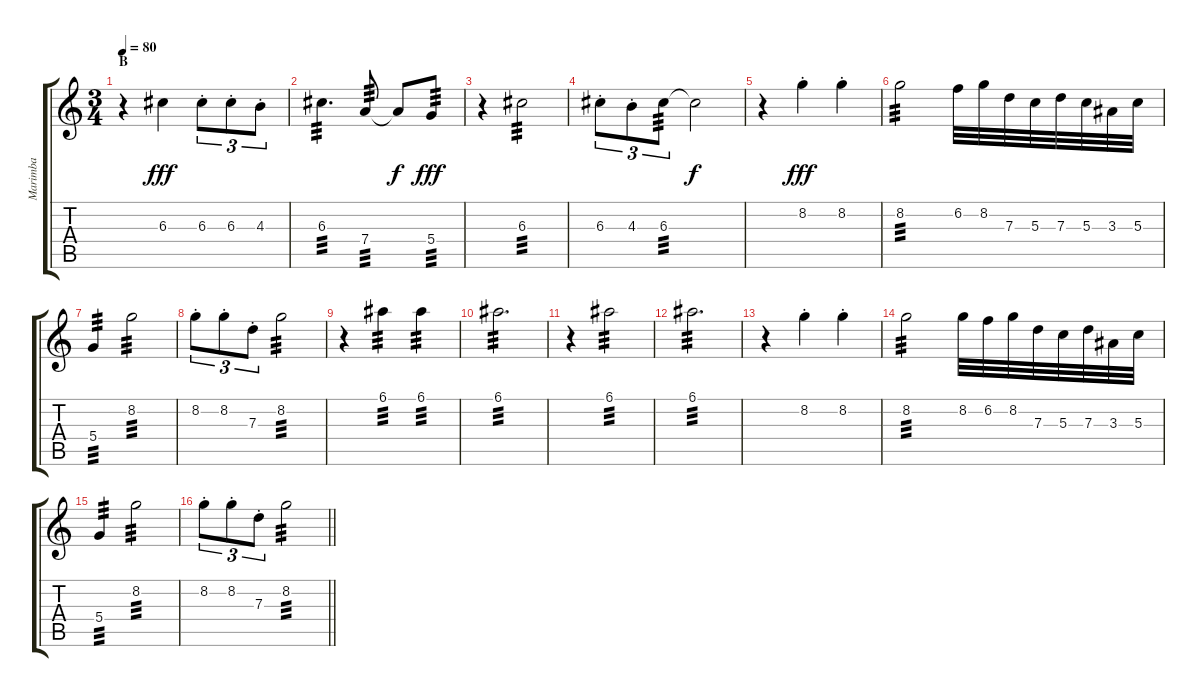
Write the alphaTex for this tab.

\track ("Marimba" "Marimba") {instrument marimba}
\staff {score tabs}
\tuning (E5 B4 G4 D4 A3 E3) {hide}
\ts (3 4)
\section ("" "B")
\tempo 80
\clef g2
\ks c
r.4{dy fff} 6.3.4 6.3{st}.8{tu (3 2)} 6.3{st}.8{tu (3 2)} 4.3{st}.8{tu (3 2)} |
6.3.4{d tp 3} 7.4.8{tp 3} 7.4{t}.8{dy f} 5.4.8{tp 3 dy fff} |
r.4 6.3.2{tp 3} |
6.3{st}.8{tu (3 2)} 4.3{st}.8{tu (3 2)} 6.3.8{tu (3 2) tp 3} 6.3{t}.2{dy f} |
r.4 8.2{st}.4{dy fff} 8.2{st}.4 |
8.2.2{tp 3} 6.2.32 8.2.32 7.3.32 5.3.32 7.3.32 5.3.32 3.3.32 5.3.32 |
5.4.4{tp 3} 8.2.2{tp 3} |
8.2{st}.8{tu (3 2)} 8.2{st}.8{tu (3 2)} 7.3{st}.8{tu (3 2)} 8.2.2{tp 3} |
r.4 6.1.4{tp 3} 6.1.4{tp 3} |
6.1.2{d tp 3} |
r.4 6.1.2{tp 3} |
6.1.2{d tp 3} |
r.4 8.2{st}.4 8.2{st}.4 |
8.2.2{tp 3} 8.2.32 6.2.32 8.2.32 7.3.32 5.3.32 7.3.32 3.3.32 5.3.32 |
5.4.4{tp 3} 8.2.2{tp 3} |
\barLineRight lightlight
8.2{st}.8{tu (3 2)} 8.2{st}.8{tu (3 2)} 7.3{st}.8{tu (3 2)} 8.2.2{tp 3}
